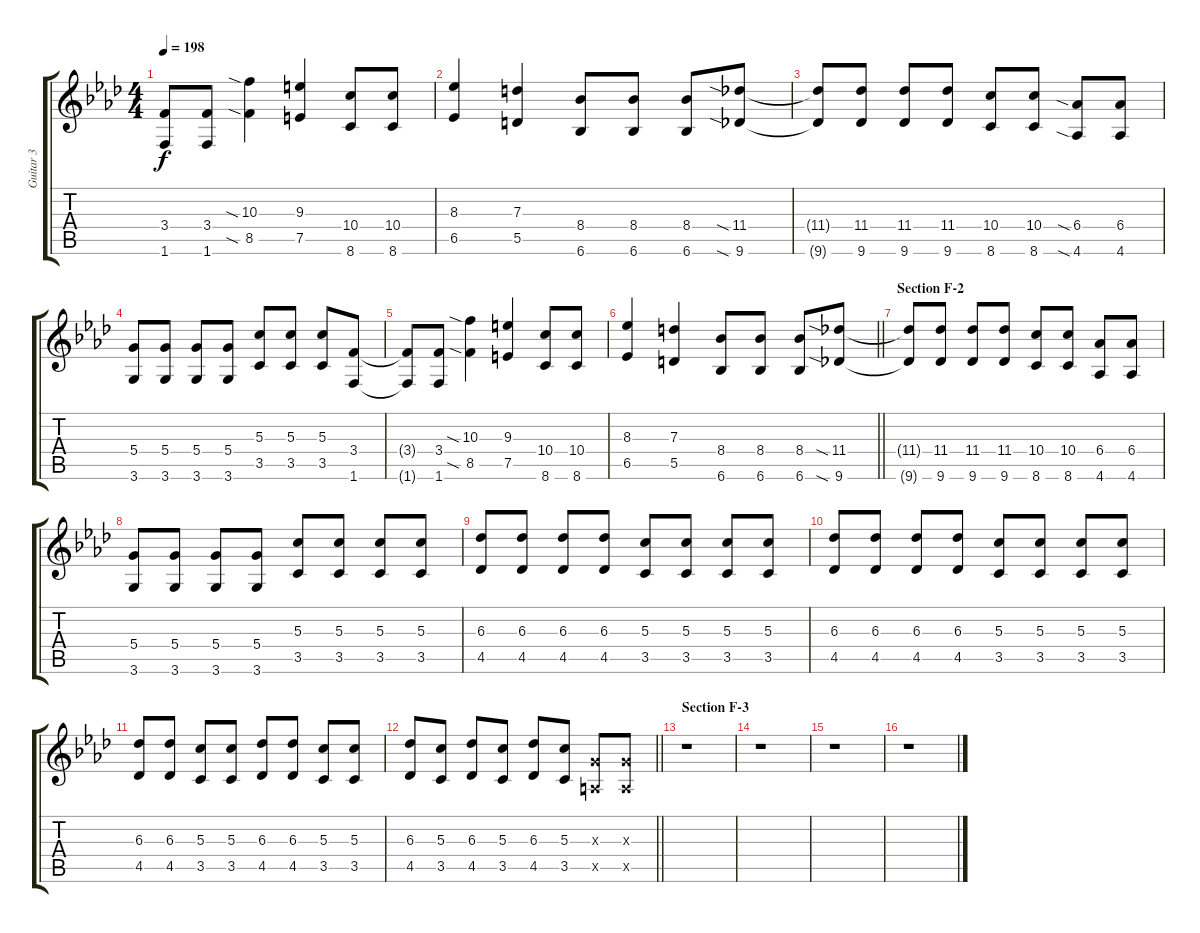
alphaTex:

\track ("Guitar 3" "Guitar 3") {instrument distortionguitar}
\staff {score tabs}
\tuning (E4 B3 G3 D3 A2 E2) {hide}
\ts (4 4)
\tempo 198
\clef g2
\ks ab
(3.4{t} 1.6{t}).8{dy f} (3.4 1.6).8 (10.3{sia} 8.5{sia}).4 (9.3 7.5).4 (10.4 8.6).8 (10.4 8.6).8 |
(8.3 6.5).4 (7.3 5.5).4 (8.4 6.6).8 (8.4 6.6).8 (8.4 6.6).8 (11.4{sia} 9.6{sia}).8 |
(11.4{t} 9.6{t}).8 (11.4 9.6).8 (11.4 9.6).8 (11.4 9.6).8 (10.4 8.6).8 (10.4 8.6).8 (6.4{sia} 4.6{sia}).8 (6.4 4.6).8 |
(5.4 3.6).8 (5.4 3.6).8 (5.4 3.6).8 (5.4 3.6).8 (5.3 3.5).8 (5.3 3.5).8 (5.3 3.5).8 (3.4 1.6).8 |
(3.4{t} 1.6{t}).8 (3.4 1.6).8 (10.3{sia} 8.5{sia}).4 (9.3 7.5).4 (10.4 8.6).8 (10.4 8.6).8 |
\barLineRight lightlight
(8.3 6.5).4 (7.3 5.5).4 (8.4 6.6).8 (8.4 6.6).8 (8.4 6.6).8 (11.4{sia} 9.6{sia}).8 |
\section ("" "Section F-2")
(11.4{t} 9.6{t}).8 (11.4 9.6).8 (11.4 9.6).8 (11.4 9.6).8 (10.4 8.6).8 (10.4 8.6).8 (6.4 4.6).8 (6.4 4.6).8 |
(5.4 3.6).8 (5.4 3.6).8 (5.4 3.6).8 (5.4 3.6).8 (5.3 3.5).8 (5.3 3.5).8 (5.3 3.5).8 (5.3 3.5).8 |
(6.3 4.5).8 (6.3 4.5).8 (6.3 4.5).8 (6.3 4.5).8 (5.3 3.5).8 (5.3 3.5).8 (5.3 3.5).8 (5.3 3.5).8 |
(6.3 4.5).8 (6.3 4.5).8 (6.3 4.5).8 (6.3 4.5).8 (5.3 3.5).8 (5.3 3.5).8 (5.3 3.5).8 (5.3 3.5).8 |
(6.3 4.5).8 (6.3 4.5).8 (5.3 3.5).8 (5.3 3.5).8 (6.3 4.5).8 (6.3 4.5).8 (5.3 3.5).8 (5.3 3.5).8 |
\barLineRight lightlight
(6.3 4.5).8 (5.3 3.5).8 (6.3 4.5).8 (5.3 3.5).8 (6.3 4.5).8 (5.3 3.5).8 (0.3{x} 0.5{x}).8 (0.3{x} 0.5{x}).8 |
\section ("" "Section F-3")
r.1 |
r.1 |
r.1 |
r.1
